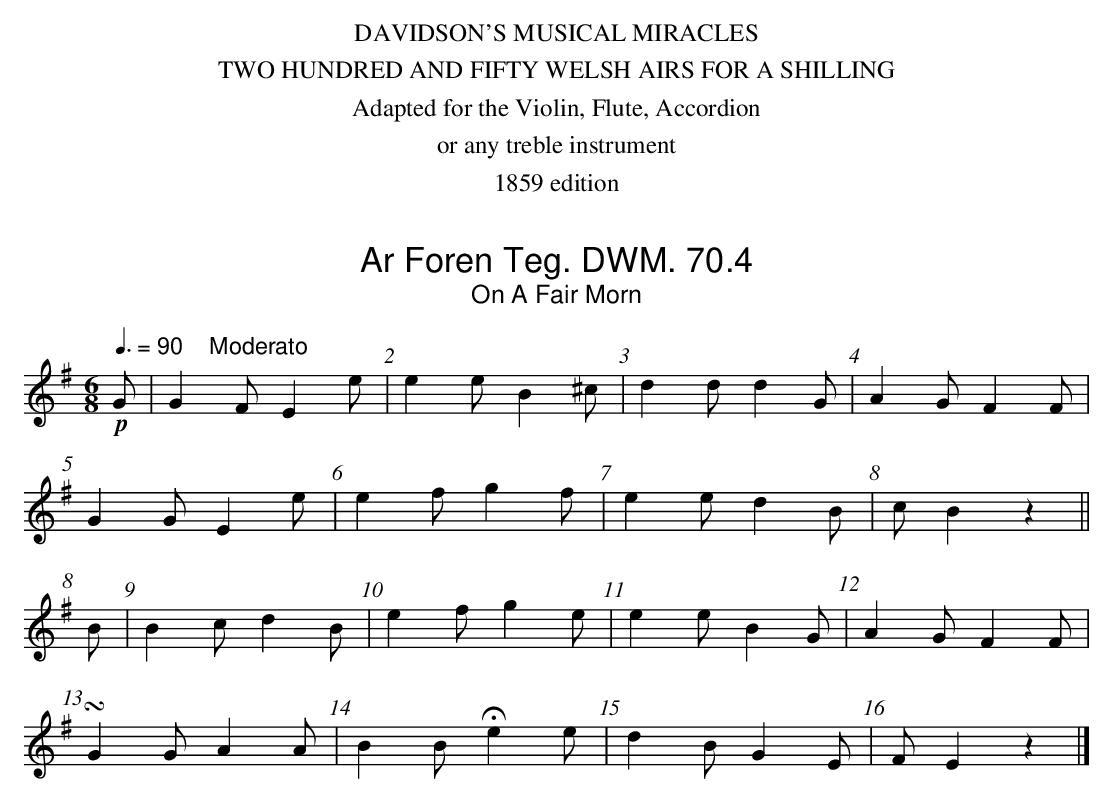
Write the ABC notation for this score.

X:1
T:Ar Foren Teg. DWM. 70.4
T:On A Fair Morn
M:6/8
L:1/8
Q:3/8=90 "    Moderato"
K:Em
!p!G|G2F E2e|e2e B2^c|d2d d2G|A2G F2F|
G2G E2e|e2f g2f|e2e d2B|cB2 z2||
B|B2c d2B|e2f g2e|e2e B2G|A2G F2F|
!turn!G2G A2A|B2B He2e|d2B G2E|FE2 z2|]
